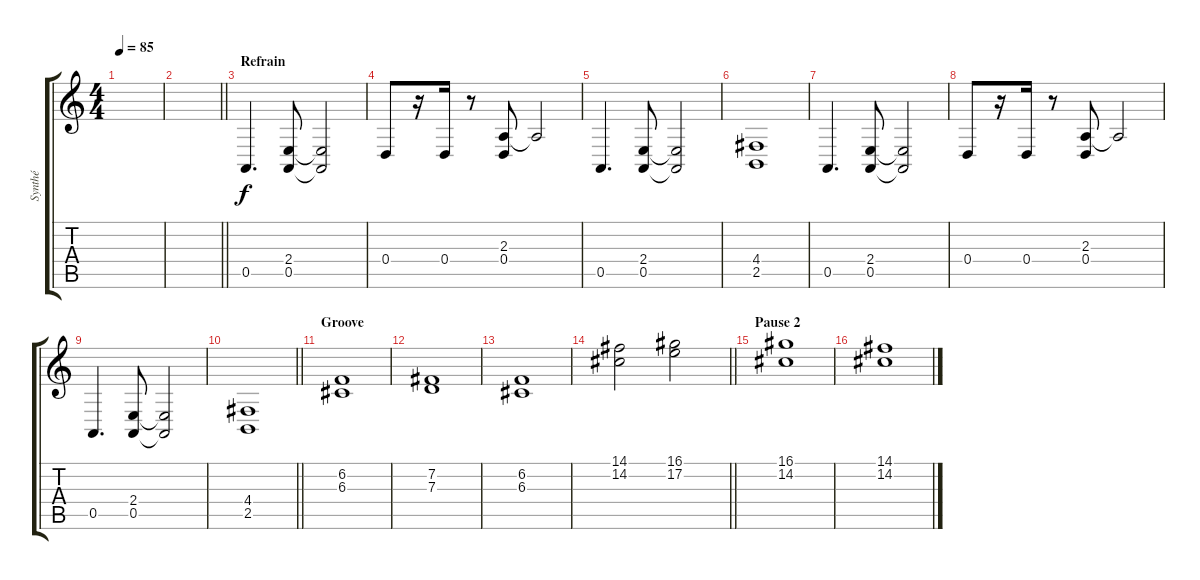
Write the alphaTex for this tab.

\track ("Synthé" "Synthé") {instrument churchorgan}
\staff {score tabs}
\tuning (E4 B3 G3 D3 A2 E2) {hide}
\ts (4 4)
\tempo 85
\clef g2
\ks c
|
\barLineRight lightlight
|
\section ("" "Refrain")
0.5.4{d volume 16 instrument acousticgrandpiano} (2.4 0.5).8 (2.4{t} 0.5{t}).2 |
0.4.8 r.16 0.4.16 r.8 (2.3 0.4).8 2.3{t}.2 |
0.5.4{d} (2.4 0.5).8 (2.4{t} 0.5{t}).2 |
(4.4 2.5).1 |
0.5.4{d} (2.4 0.5).8 (2.4{t} 0.5{t}).2 |
0.4.8 r.16 0.4.16 r.8 (2.3 0.4).8 2.3{t}.2 |
0.5.4{d} (2.4 0.5).8 (2.4{t} 0.5{t}).2 |
\barLineRight lightlight
(4.4 2.5).1 |
\section ("" "Groove")
(6.2 6.3).1{volume 6 instrument churchorgan} |
(7.2 7.3).1 |
(6.2 6.3).1 |
\barLineRight lightlight
(14.1 14.2).2 (16.1 17.2).2 |
\section ("" "Pause 2")
(16.1 14.2).1 |
(14.1 14.2).1
